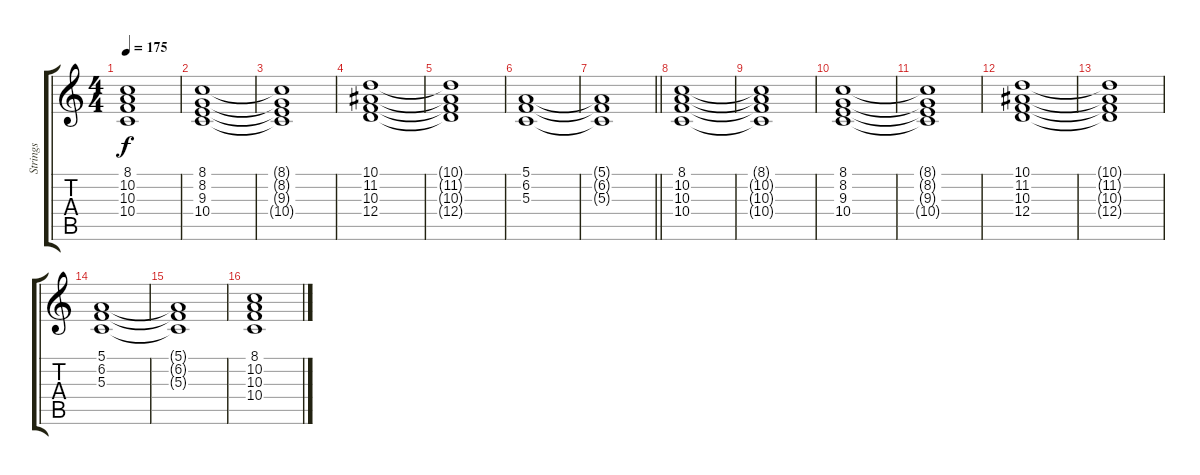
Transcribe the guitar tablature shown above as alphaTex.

\track ("Strings" "Strings") {instrument synthstrings2}
\staff {score tabs}
\tuning (E4 B3 G3 D3 A2 E2) {hide}
\ts (4 4)
\tempo 175
\clef g2
\ks c
(8.1{t} 10.2{t} 10.3{t} 10.4{t}).1{dy f} |
(8.1 8.2 9.3 10.4).1 |
(8.1{t} 8.2{t} 9.3{t} 10.4{t}).1 |
(10.1 11.2 10.3 12.4).1 |
(10.1{t} 11.2{t} 10.3{t} 12.4{t}).1 |
(5.1 6.2 5.3).1 |
\barLineRight lightlight
(5.1{t} 6.2{t} 5.3{t}).1 |
(8.1 10.2 10.3 10.4).1 |
(8.1{t} 10.2{t} 10.3{t} 10.4{t}).1 |
(8.1 8.2 9.3 10.4).1 |
(8.1{t} 8.2{t} 9.3{t} 10.4{t}).1 |
(10.1 11.2 10.3 12.4).1 |
(10.1{t} 11.2{t} 10.3{t} 12.4{t}).1 |
(5.1 6.2 5.3).1 |
(5.1{t} 6.2{t} 5.3{t}).1 |
(8.1 10.2 10.3 10.4).1
